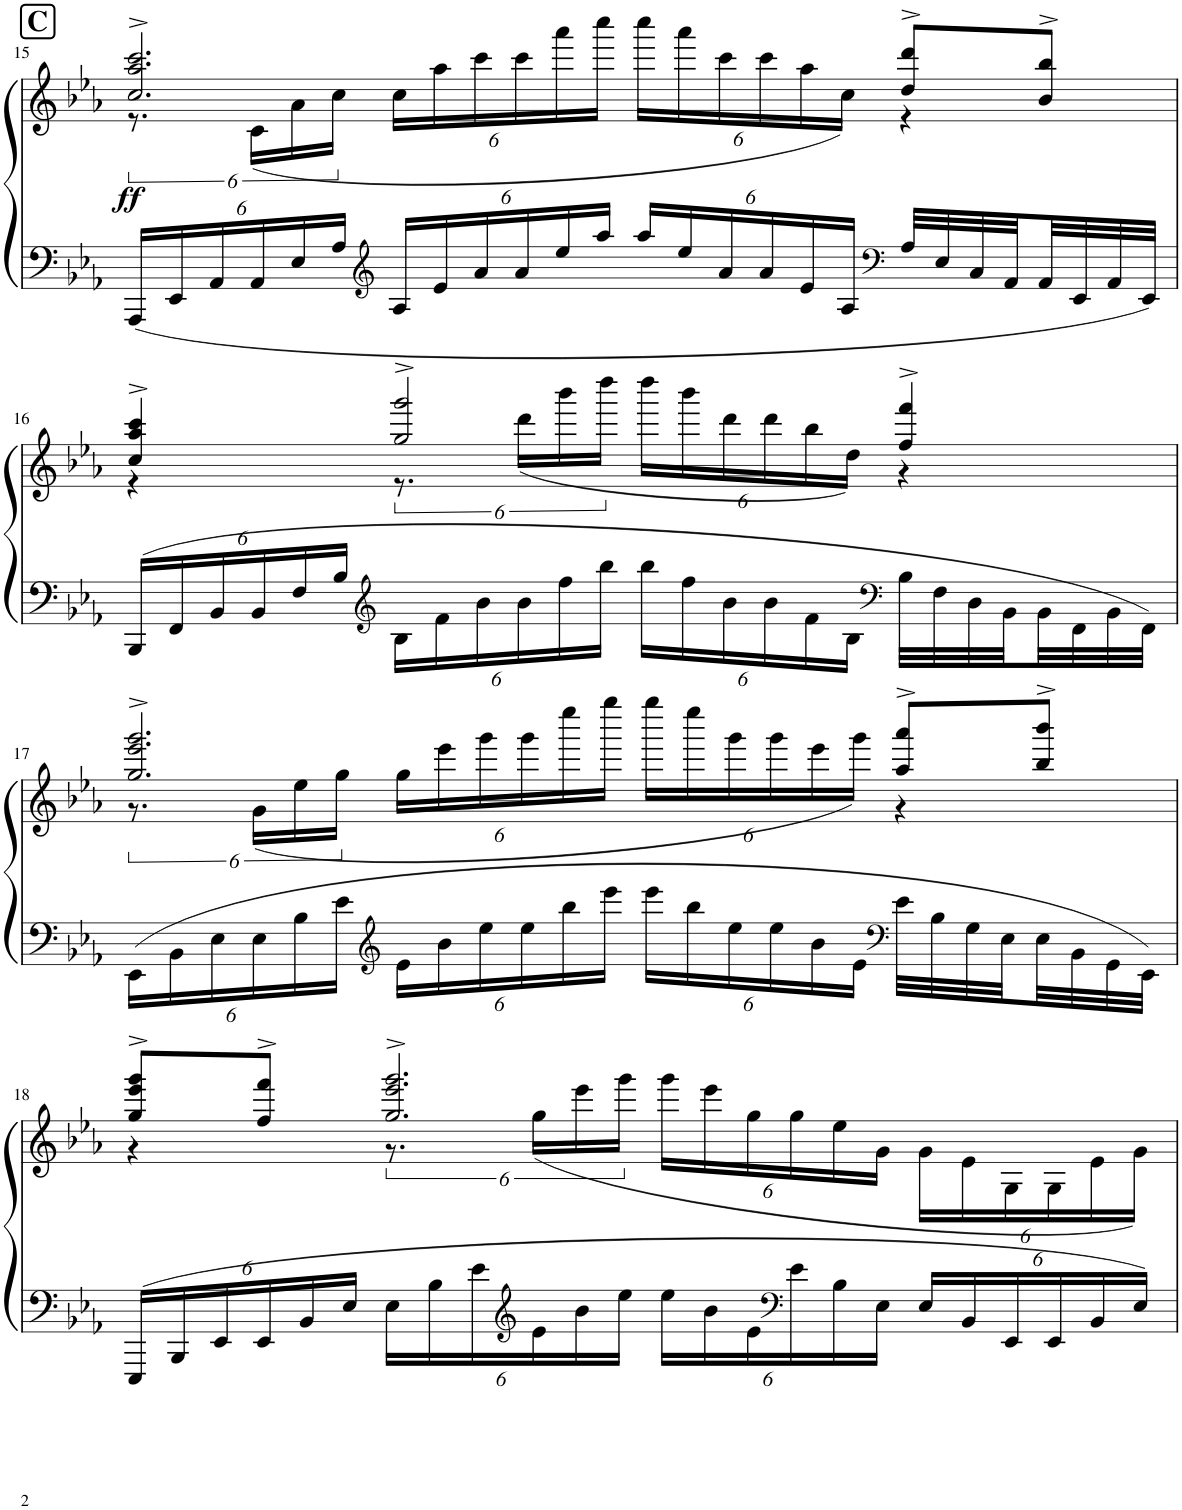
**kern	**kern	**dynam
*part1	*part1	*part1
*staff2	*staff1	*staff1/2
*I"Piano	*	*
*I'Pno.	*	*
!!LO:PB:g=z
*clefF4	*clefG2	*
*k[b-e-a-]	*k[b-e-a-]	*
*M4/4	*M4/4	*
*met(c)	*met(c)	*
*Xbrackettup	*	*
!!LO:REH:place=s1:a:B:cj:fs=14:t=C
=15	=15	=15
*	*^	*
!	!	!	!LO:DY:b
24AAA-/LL	2.cc/^ 2.aa-/^ 2.ccc/^	12.r	ff
24EE-/	.	.	.
24AA-/	.	.	.
24AA-/	.	(24c\LL	.
24E-/	.	24a-\	.
24A-/JJ	.	24cc\JJ	.
*clefG2	*	*	*
*	*	*Xbrackettup	*
24A-/LL	.	24cc\LL	.
24e-/	.	24aa-\	.
24a-/	.	24ccc\	.
24a-/	.	24ccc\	.
24ee-/	.	24aaa-\	.
24aa-/JJ	.	24cccc\JJ	.
24aa-/LL	.	24cccc\LL	.
24ee-/	.	24aaa-\	.
24a-/	.	24ccc\	.
24a-/	.	24ccc\	.
24e-/	.	24aa-\	.
24A-/JJ	.	24cc\JJ)	.
*clefF4	*	*	*
32A-/LLL	8dd/^ 8ddd/^L	4r	.
32E-/	.	.	.
32C/	.	.	.
32AA-/	.	.	.
32AA-/	8b-/^ 8bb-/^J	.	.
32EE-/	.	.	.
32AA-/	.	.	.
32EE-/JJJ	.	.	.
!!LO:LB:g=z	!!
=16	=16	=16	=16
24BBB-/LL	4cc/^ 4aa-/^ 4ccc/^	4r	.
24FF/	.	.	.
24BB-/	.	.	.
24BB-/	.	.	.
24F/	.	.	.
24B-/JJ	.	.	.
*clefG2	*	*	*
*	*	*brackettup	*
24B-\LL	2gg/^ 2ggg/^	12.r	.
24f\	.	.	.
24b-\	.	.	.
24b-\	.	(24ddd\LL	.
24ff\	.	24bbb-\	.
24bb-\JJ	.	24dddd\JJ	.
*	*	*Xbrackettup	*
24bb-\LL	.	24dddd\LL	.
24ff\	.	24bbb-\	.
24b-\	.	24ddd\	.
24b-\	.	24ddd\	.
24f\	.	24bb-\	.
24B-\JJ	.	24dd\JJ)	.
*clefF4	*	*	*
32B-\LLL	4ff/^ 4fff/^	4r	.
32F\	.	.	.
32D\	.	.	.
32BB-\	.	.	.
32BB-\	.	.	.
32FF\	.	.	.
32BB-\	.	.	.
32FF\JJJ	.	.	.
!!LO:LB:g=z	!!
=17	=17	=17	=17
*	*	*brackettup	*
24EE-\LL	2.gg/^ 2.eee-/^ 2.ggg/^	12.r	.
24BB-\	.	.	.
24E-\	.	.	.
24E-\	.	(24g\LL	.
24B-\	.	24ee-\	.
24e-\JJ	.	24gg\JJ	.
*clefG2	*	*	*
*	*	*Xbrackettup	*
24e-\LL	.	24gg\LL	.
24b-\	.	24eee-\	.
24ee-\	.	24ggg\	.
24ee-\	.	24ggg\	.
24bb-\	.	24eeee-\	.
24eee-\JJ	.	24gggg\JJ	.
24eee-\LL	.	24gggg\LL	.
24bb-\	.	24eeee-\	.
24ee-\	.	24ggg\	.
24ee-\	.	24ggg\	.
24b-\	.	24eee-\	.
24e-\JJ	.	24ggg\JJ)	.
*clefF4	*	*	*
32e-\LLL	8aa-/^ 8aaa-/^L	4r	.
32B-\	.	.	.
32G\	.	.	.
32E-\	.	.	.
32E-\	8bb-/^ 8bbb-/^J	.	.
32BB-\	.	.	.
32GG\	.	.	.
32EE-\JJJ	.	.	.
!!LO:LB:g=z	!!
=18	=18	=18	=18
24EEE-/LL	8gg/^ 8eee-/^ 8ggg/^L	4r	.
24BBB-/	.	.	.
24EE-/	.	.	.
24EE-/	8ff/^ 8fff/^J	.	.
24BB-/	.	.	.
24E-/JJ	.	.	.
*	*	*brackettup	*
24E-\LL	2.gg/^ 2.eee-/^ 2.ggg/^	12.r	.
24B-\	.	.	.
24e-\	.	.	.
*clefG2	*	*	*
24e-\	.	(24gg\LL	.
24b-\	.	24eee-\	.
24ee-\JJ	.	24ggg\JJ	.
*	*	*Xbrackettup	*
24ee-\LL	.	24ggg\LL	.
24b-\	.	24eee-\	.
24e-\	.	24gg\	.
*clefF4	*	*	*
24e-\	.	24gg\	.
24B-\	.	24ee-\	.
24E-\JJ	.	24g\JJ	.
24E-/LL	.	24g\LL	.
24BB-/	.	24e-\	.
24EE-/	.	24G\	.
24EE-/	.	24G\	.
24BB-/	.	24e-\	.
24E-/JJ	.	24g\JJ)	.
*	*v	*v	*
=	=	=
*-	*-	*-
